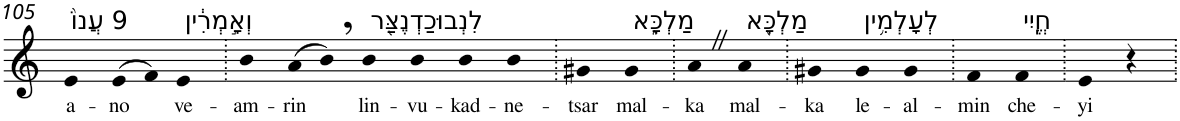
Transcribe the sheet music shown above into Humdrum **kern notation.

**kern	**text
*part1	*part1
*staff1	*staff1
*I"Piano	*
*I'Pno	*
!!LO:PB:g=z
*clefG2	*
*k[]	*
=105	=105
!LO:TX:a:t=9 עֲנוֹ֙	!
!	!LO:LY:b
4e	a-
!	!LO:LY:b
(>8e	-no
8f)	.
!LO:TX:a:t=וְאָ֣מְרִ֔ין	!
!	!LO:LY:b
4e	ve-
=106.	=106.
!	!LO:LY:b
4b	-am-
!	!LO:LY:b
(>8a	-rin
8b,)	.
!LO:TX:a:t=לִנְבוּכַדְנֶצַּ֖ר	!
!	!LO:LY:b
4b	lin-
!	!LO:LY:b
4b	-vu-
!	!LO:LY:b
4b	-kad-
!	!LO:LY:b
4b	-ne-
=107.	=107.
!	!LO:LY:b
4g#X	-tsar
!LO:TX:a:t=מַלְכָּ֑א	!
!	!LO:LY:b
4g#	mal-
=108.	=108.
!	!LO:LY:b
4aZ	-ka
!LO:TX:a:t=מַלְכָּ֖א	!
!	!LO:LY:b
4a	mal-
=109.	=109.
!	!LO:LY:b
4g#X	-ka
!LO:TX:a:t=לְעָלְמִ֥ין	!
!	!LO:LY:b
4g#	le-
!	!LO:LY:b
4g#	-al-
=110.	=110.
!	!LO:LY:b
4f	-min
!LO:TX:a:t=חֱיִֽי	!
!	!LO:LY:b
4f	che-
=111.	=111.
!	!LO:LY:b
4e	-yi
4r	.
=.	=.
*-	*-
